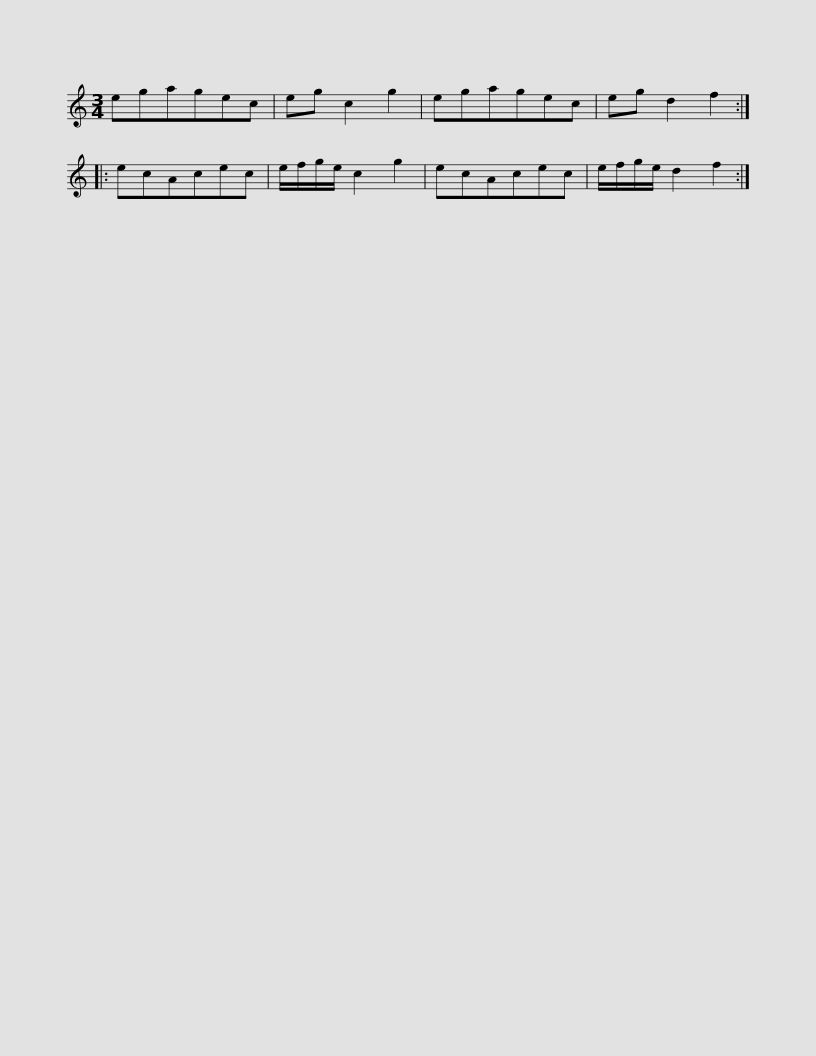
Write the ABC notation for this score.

X:1
L:1/8
M:3/4
I:linebreak $
K:C
V:1 treble
V:1
 egagec | eg c2 g2 | egagec | eg d2 f2 :: ecAcec | %5
 e/f/g/e/ c2 g2 | ecAcec |$ e/f/g/e/ d2 f2 :| %8
